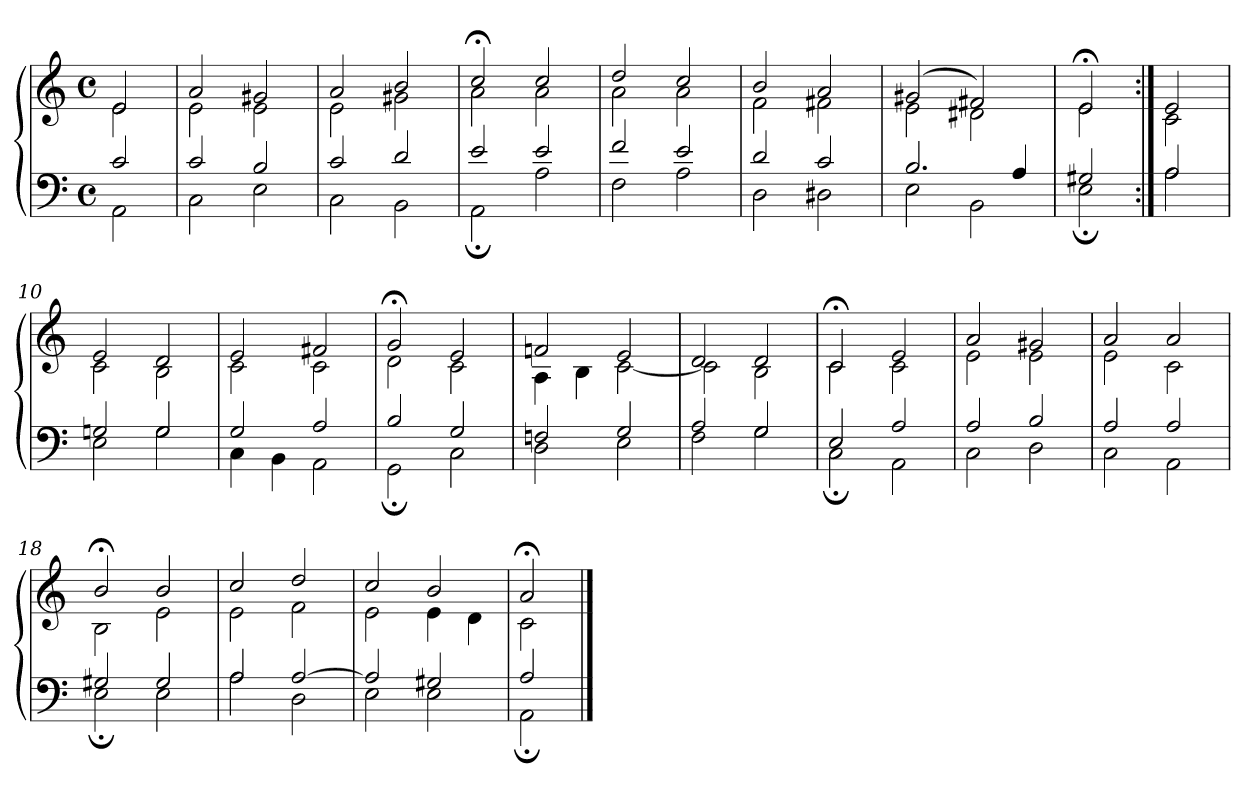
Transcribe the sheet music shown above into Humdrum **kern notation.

**kern	**kern
*part1	*part1
*staff2	*staff1
*clefF4	*clefG2
*M4/4	*M4/4
*met(c)	*met(c)
=1	=1
*^	*^
2c	2AA	2e	2e
=2	=2	=2	=2
2c	2C	2a	2e
2B	2E	2g#X	2e
=3	=3	=3	=3
2c	2C	2a	2e
2d	2BB	2b	2g#X
=4	=4	=4	=4
2e	2AA;	2cc;<	2a
2e	2A	2cc	2a
=5	=5	=5	=5
2f	2F	2dd	2a
2e	2A	2cc	2a
=6	=6	=6	=6
2d	2D	2b	2f
2c	2D#X	2a	2f#X
=7	=7	=7	=7
2.B	2E	(2g#X	2e
.	2BB	2f#X)	2d#X
4A	.	.	.
!!LO:LB:g=z	!!
=8	=8	=8	=8
2G#X	2E;	2e;<	2e
=9:|!	=9:|!	=9:|!	=9:|!
2A	2A	2e	2c
=10	=10	=10	=10
2Gn	2E	2e	2c
2G	2G	2d	2B
=11	=11	=11	=11
2G	4C	2e	2c
.	4BB	.	.
2A	2AA	2f#X	2c
=12	=12	=12	=12
2B	2GG;	2g;<	2d
2G	2C	2e	2c
=13	=13	=13	=13
2Fn	2D	2fn	4A
.	.	.	4B
2G	2E	2e	[2c
=14	=14	=14	=14
2A	2F	2d	2c]
2G	2G	2d	2B
!!LO:LB:g=z	!!
=15	=15	=15	=15
2E	2C;	2c;<	2c
2A	2AA	2e	2c
=16	=16	=16	=16
2A	2C	2a	2e
2B	2D	2g#X	2e
=17	=17	=17	=17
2A	2C	2a	2e
2A	2AA	2a	2c
=18	=18	=18	=18
2G#X	2E;	2b;<	2B
2G#	2E	2b	2e
=19	=19	=19	=19
2A	2A	2cc	2e
[2A	2D	2dd	2f
=20	=20	=20	=20
2A]	2E	2cc	2e
2G#X	2E	2b	4e
.	.	.	4d
=21	=21	=21	=21
2A	2AA;	2a;<	2c
*v	*v	*	*
*	*v	*v
==	==
*-	*-
